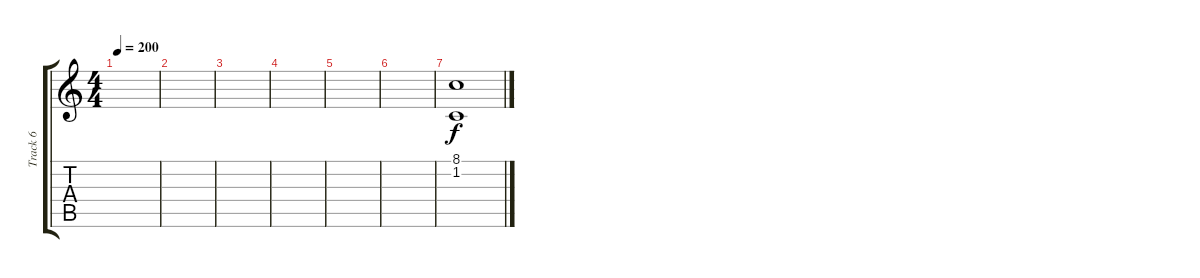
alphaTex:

\track ("Track 6" "Track 6") {instrument tubularbells}
\staff {score tabs}
\tuning (E4 B3 G3 D3 A2 E2) {hide}
\ts (4 4)
\tempo 200
\clef g2
\ks c
|
|
|
|
|
|
(8.1 1.2).1
